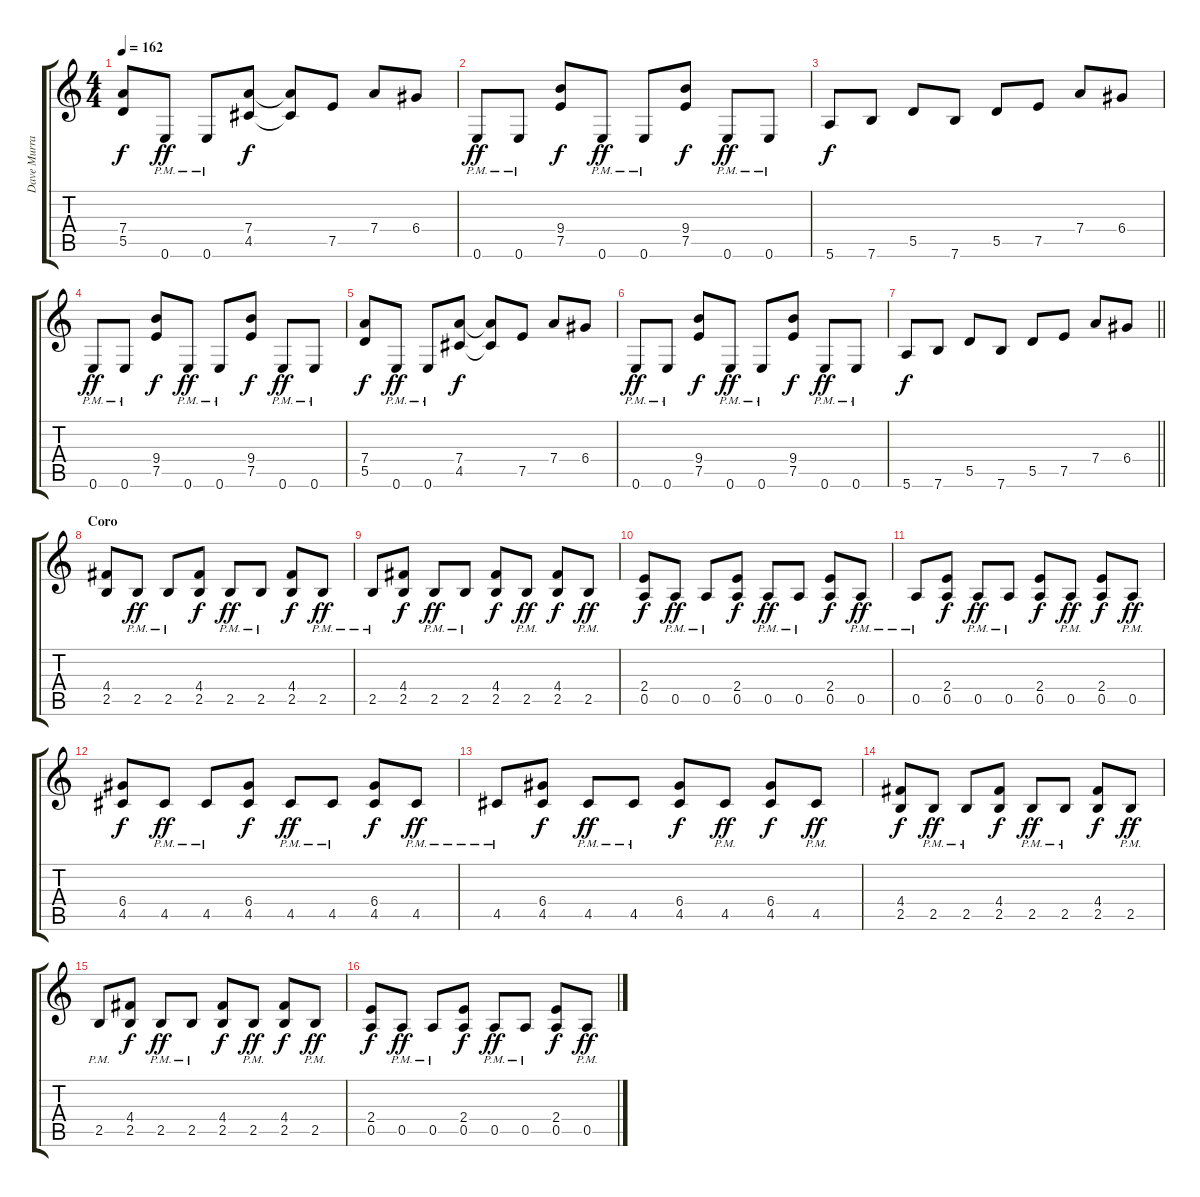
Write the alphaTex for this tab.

\track ("Dave Murray" "Dave Murra") {instrument distortionguitar}
\staff {score tabs}
\tuning (E4 B3 G3 D3 A2 E2) {hide}
\ts (4 4)
\tempo 162
\clef g2
\ks c
(7.4 5.5).8{dy f} 0.6{pm}.8{dy ff} 0.6{pm}.8 (7.4 4.5).8{dy f} (7.4{t} 4.5{t}).8 7.5.8 7.4.8 6.4.8 |
0.6{pm}.8{dy ff} 0.6{pm}.8 (9.4 7.5).8{dy f} 0.6{pm}.8{dy ff} 0.6{pm}.8 (9.4 7.5).8{dy f} 0.6{pm}.8{dy ff} 0.6{pm}.8 |
5.6.8{dy f} 7.6.8 5.5.8 7.6.8 5.5.8 7.5.8 7.4.8 6.4.8 |
0.6{pm}.8{dy ff} 0.6{pm}.8 (9.4 7.5).8{dy f} 0.6{pm}.8{dy ff} 0.6{pm}.8 (9.4 7.5).8{dy f} 0.6{pm}.8{dy ff} 0.6{pm}.8 |
(7.4 5.5).8{dy f} 0.6{pm}.8{dy ff} 0.6{pm}.8 (7.4 4.5).8{dy f} (7.4{t} 4.5{t}).8 7.5.8 7.4.8 6.4.8 |
0.6{pm}.8{dy ff} 0.6{pm}.8 (9.4 7.5).8{dy f} 0.6{pm}.8{dy ff} 0.6{pm}.8 (9.4 7.5).8{dy f} 0.6{pm}.8{dy ff} 0.6{pm}.8 |
\barLineRight lightlight
5.6.8{dy f} 7.6.8 5.5.8 7.6.8 5.5.8 7.5.8 7.4.8 6.4.8 |
\section ("" "Coro")
(4.4 2.5).8 2.5{pm}.8{dy ff} 2.5{pm}.8 (4.4 2.5).8{dy f} 2.5{pm}.8{dy ff} 2.5{pm}.8 (4.4 2.5).8{dy f} 2.5{pm}.8{dy ff} |
2.5{pm}.8 (4.4 2.5).8{dy f} 2.5{pm}.8{dy ff} 2.5{pm}.8 (4.4 2.5).8{dy f} 2.5{pm}.8{dy ff} (4.4 2.5).8{dy f} 2.5{pm}.8{dy ff} |
(2.4 0.5).8{dy f} 0.5{pm}.8{dy ff} 0.5{pm}.8 (2.4 0.5).8{dy f} 0.5{pm}.8{dy ff} 0.5{pm}.8 (2.4 0.5).8{dy f} 0.5{pm}.8{dy ff} |
0.5{pm}.8 (2.4 0.5).8{dy f} 0.5{pm}.8{dy ff} 0.5{pm}.8 (2.4 0.5).8{dy f} 0.5{pm}.8{dy ff} (2.4 0.5).8{dy f} 0.5{pm}.8{dy ff} |
(6.4 4.5).8{dy f} 4.5{pm}.8{dy ff} 4.5{pm}.8 (6.4 4.5).8{dy f} 4.5{pm}.8{dy ff} 4.5{pm}.8 (6.4 4.5).8{dy f} 4.5{pm}.8{dy ff} |
4.5{pm}.8 (6.4 4.5).8{dy f} 4.5{pm}.8{dy ff} 4.5{pm}.8 (6.4 4.5).8{dy f} 4.5{pm}.8{dy ff} (6.4 4.5).8{dy f} 4.5{pm}.8{dy ff} |
(4.4 2.5).8{dy f} 2.5{pm}.8{dy ff} 2.5{pm}.8 (4.4 2.5).8{dy f} 2.5{pm}.8{dy ff} 2.5{pm}.8 (4.4 2.5).8{dy f} 2.5{pm}.8{dy ff} |
2.5{pm}.8 (4.4 2.5).8{dy f} 2.5{pm}.8{dy ff} 2.5{pm}.8 (4.4 2.5).8{dy f} 2.5{pm}.8{dy ff} (4.4 2.5).8{dy f} 2.5{pm}.8{dy ff} |
(2.4 0.5).8{dy f} 0.5{pm}.8{dy ff} 0.5{pm}.8 (2.4 0.5).8{dy f} 0.5{pm}.8{dy ff} 0.5{pm}.8 (2.4 0.5).8{dy f} 0.5{pm}.8{dy ff}
